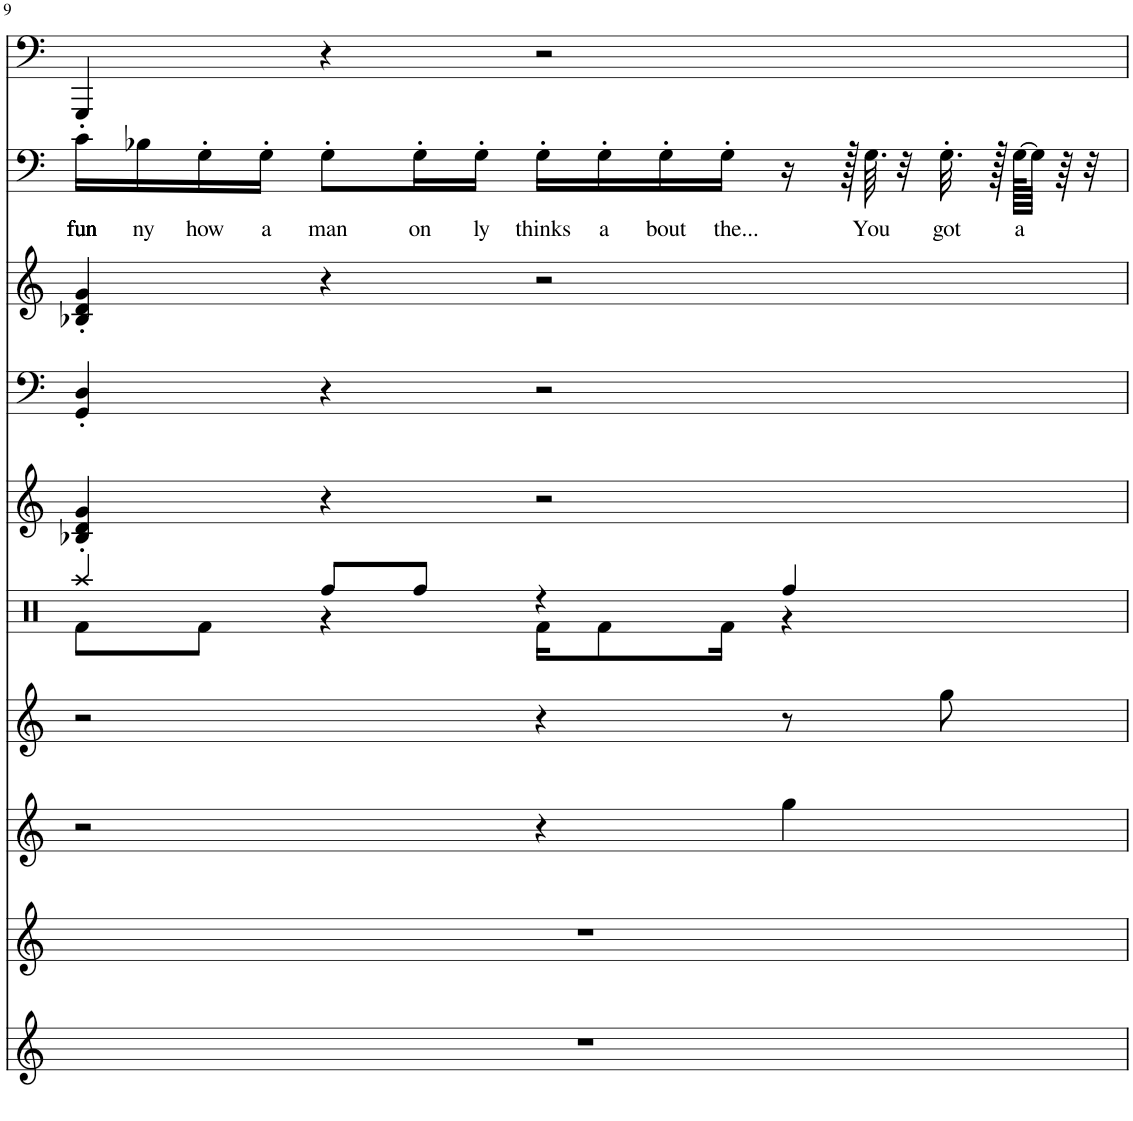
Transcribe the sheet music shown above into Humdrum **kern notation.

**kern	**kern	**kern	**kern	**kern	**kern	**kern	**kern	**kern	**text	**kern
*part10	*part9	*part8	*part7	*part6	*part5	*part4	*part3	*part2	*part2	*part1
*staff10	*staff9	*staff8	*staff7	*staff6	*staff5	*staff4	*staff3	*staff2	*staff2	*staff1
*I"Strings 1	*I"Choir Aahs	*I"Square Wave	*I"Synth Drum	*I"Percussion	*I"Orchestra Hit	*I"Strings 1	*I"Strings 1	*I"Calliope	*	*I"Synth Bass 2, Beep
*I'Str	*I'Ch	*	*	*	*	*I'Str	*I'Str	*	*	*
!!LO:PB:g=z
*clefG2	*clefG2	*clefG2	*clefG2	*clefX	*clefG2	*clefF4	*clefG2	*clefF4	*	*clefF4
*k[]	*k[]	*k[]	*k[]	*k[]	*k[]	*k[]	*k[]	*k[]	*	*k[]
*M4/4	*M4/4	*M4/4	*M4/4	*M4/4	*M4/4	*M4/4	*M4/4	*M4/4	*	*M4/4
=9	=9	=9	=9	=9	=9	=9	=9	=9	=9	=9
*	*	*	*	*^	*	*	*	*	*	*
!	!	!	!	!	!	!	!	!	!	!LO:LY:b	!
1r	1r	2r	2r	4Raa/	8Rf\L	4B-X/' 4d/' 4g/'	4GG/' 4D/'	4B-X/' 4d/' 4g/'	16c\LL	fun	4GGG'/
!	!	!	!	!	!	!	!	!	!	!LO:LY:b	!
.	.	.	.	.	.	.	.	.	16B-X\	ny	.
!	!	!	!	!	!	!	!	!	!	!LO:LY:b	!
.	.	.	.	.	8Rf\J	.	.	.	16G'\	how	.
!	!	!	!	!	!	!	!	!	!	!LO:LY:b	!
.	.	.	.	.	.	.	.	.	16G'\JJ	a	.
!	!	!	!	!	!	!	!	!	!	!LO:LY:b	!
.	.	.	.	8Rff/L	4r	4r	4r	4r	8G'\L	man	4r
!	!	!	!	!	!	!	!	!	!	!LO:LY:b	!
.	.	.	.	8Rff/J	.	.	.	.	16G'\L	on	.
!	!	!	!	!	!	!	!	!	!	!LO:LY:b	!
.	.	.	.	.	.	.	.	.	16G'\JJ	ly	.
!	!	!	!	!	!	!	!	!	!	!LO:LY:b	!
.	.	4r	4r	4r	16Rf\KL	2r	2r	2r	16G'\LL	thinks	2r
!	!	!	!	!	!	!	!	!	!	!LO:LY:b	!
.	.	.	.	.	8Rf\	.	.	.	16G'\	a	.
!	!	!	!	!	!	!	!	!	!	!LO:LY:b	!
.	.	.	.	.	.	.	.	.	16G'\	bout	.
!	!	!	!	!	!	!	!	!	!	!LO:LY:b	!
.	.	.	.	.	16Rf\Jk	.	.	.	16G'\JJ	the...	.
.	.	4gg\	8r	4Rff/	4r	.	.	.	16r	.	.
.	.	.	.	.	.	.	.	.	128r	.	.
!	!	!	!	!	!	!	!	!	!	!LO:LY:b	!
.	.	.	.	.	.	.	.	.	64.G\	You	.
.	.	.	.	.	.	.	.	.	32r	.	.
!	!	!	!	!	!	!	!	!	!	!LO:LY:b	!
.	.	.	8gg\	.	.	.	.	.	32.G'\	got	.
.	.	.	.	.	.	.	.	.	128r	.	.
!	!	!	!	!	!	!	!	!	!	!LO:LY:b	!
.	.	.	.	.	.	.	.	.	[128G\KLLLL	a	.
.	.	.	.	.	.	.	.	.	64G\JJJJ]	.	.
.	.	.	.	.	.	.	.	.	64r	.	.
.	.	.	.	.	.	.	.	.	32r	.	.
*	*	*	*	*v	*v	*	*	*	*	*	*
=	=	=	=	=	=	=	=	=	=	=
*-	*-	*-	*-	*-	*-	*-	*-	*-	*-	*-
